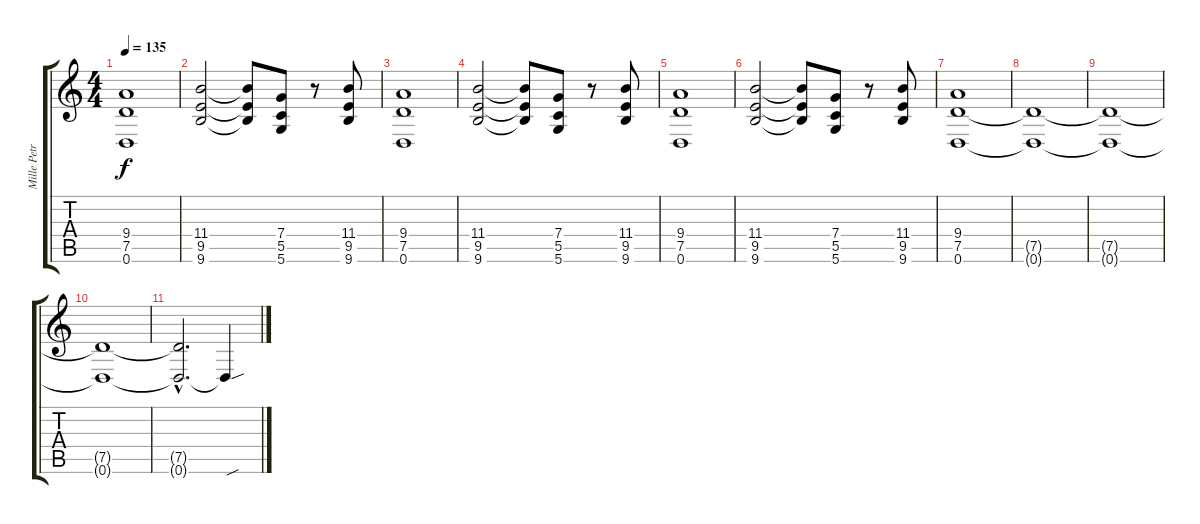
\track ("Mille Petrozza" "Mille Petr") {instrument distortionguitar}
\staff {score tabs}
\tuning (D4 A3 F3 C3 G2 D2) {hide}
\ts (4 4)
\tempo 135
\clef g2
\ks c
(9.4 7.5 0.6).1{dy f} |
(11.4 9.5 9.6).2 (11.4{t} 9.5{t} 9.6{t}).8 (7.4 5.5 5.6).8 r.8 (11.4 9.5 9.6).8 |
(9.4 7.5 0.6).1 |
(11.4 9.5 9.6).2 (11.4{t} 9.5{t} 9.6{t}).8 (7.4 5.5 5.6).8 r.8 (11.4 9.5 9.6).8 |
(9.4 7.5 0.6).1 |
(11.4 9.5 9.6).2 (11.4{t} 9.5{t} 9.6{t}).8 (7.4 5.5 5.6).8 r.8 (11.4 9.5 9.6).8 |
(9.4 7.5 0.6).1 |
(7.5{t} 0.6{t}).1 |
(7.5{t} 0.6{t}).1 |
(7.5{t} 0.6{t}).1 |
(7.5{hac t} 0.6{hac t}).2{d} 0.6{sou t}.4
